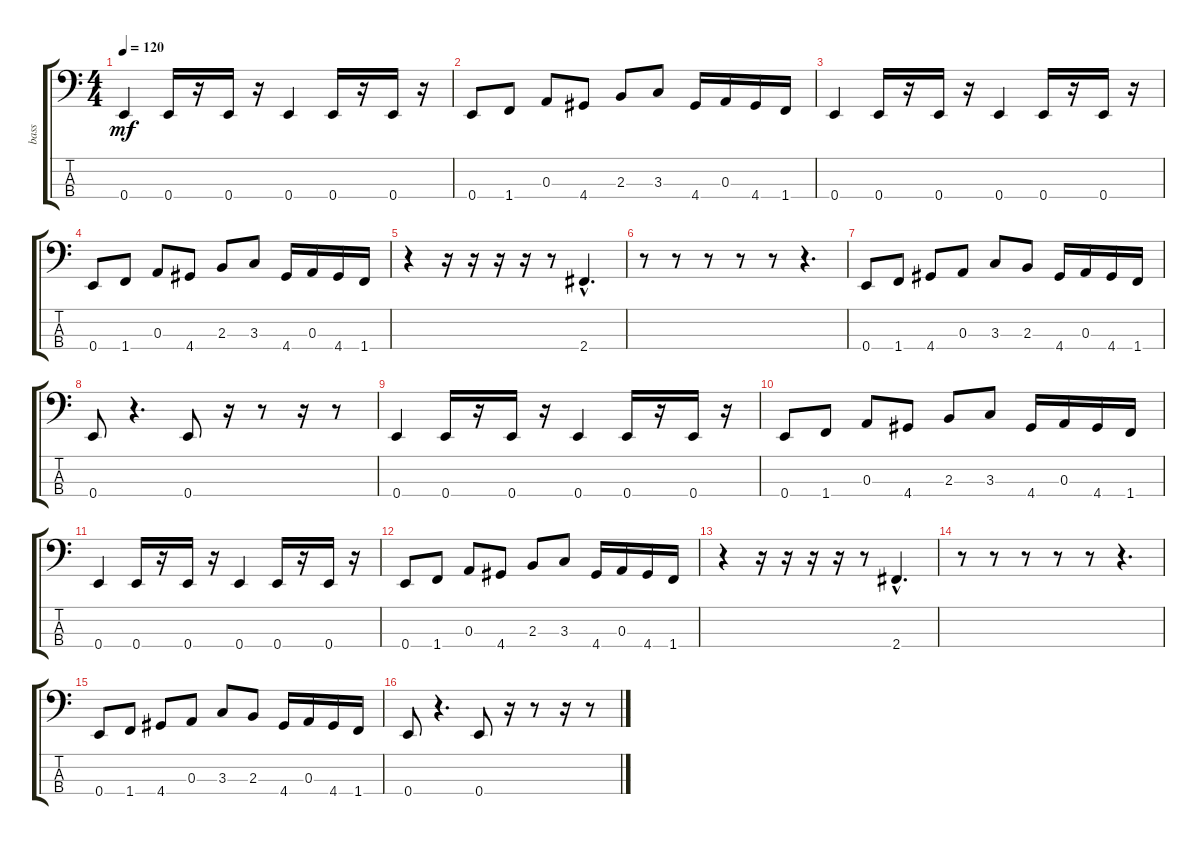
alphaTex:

\track ("bass                " "bass      ") {instrument electricbasspick}
\staff {score tabs}
\tuning (G2 D2 A1 E1) {hide}
\ts (4 4)
\tempo 120
\tempo 135
\tempo 120
\clef f4
\ks c
0.4.4{dy mf instrument electricbasspick} 0.4.16 r.16 0.4.16 r.16 0.4.4 0.4.16 r.16 0.4.16 r.16 |
0.4.8 1.4.8 0.3.8 4.4.8 2.3.8 3.3.8 4.4.16 0.3.16 4.4.16 1.4.16 |
0.4.4 0.4.16 r.16 0.4.16 r.16 0.4.4 0.4.16 r.16 0.4.16 r.16 |
0.4.8 1.4.8 0.3.8 4.4.8 2.3.8 3.3.8 4.4.16 0.3.16 4.4.16 1.4.16 |
r.4 r.16 r.16 r.16 r.16 r.8 2.4{hac}.4{d} |
r.8 r.8 r.8 r.8 r.8 r.4{d} |
0.4.8 1.4.8 4.4.8 0.3.8 3.3.8 2.3.8 4.4.16 0.3.16 4.4.16 1.4.16 |
0.4.8 r.4{d} 0.4.8 r.16 r.8 r.16 r.8 |
0.4.4 0.4.16 r.16 0.4.16 r.16 0.4.4 0.4.16 r.16 0.4.16 r.16 |
0.4.8 1.4.8 0.3.8 4.4.8 2.3.8 3.3.8 4.4.16 0.3.16 4.4.16 1.4.16 |
0.4.4 0.4.16 r.16 0.4.16 r.16 0.4.4 0.4.16 r.16 0.4.16 r.16 |
0.4.8 1.4.8 0.3.8 4.4.8 2.3.8 3.3.8 4.4.16 0.3.16 4.4.16 1.4.16 |
r.4 r.16 r.16 r.16 r.16 r.8 2.4{hac}.4{d} |
r.8 r.8 r.8 r.8 r.8 r.4{d} |
0.4.8 1.4.8 4.4.8 0.3.8 3.3.8 2.3.8 4.4.16 0.3.16 4.4.16 1.4.16 |
0.4.8 r.4{d} 0.4.8 r.16 r.8 r.16 r.8
